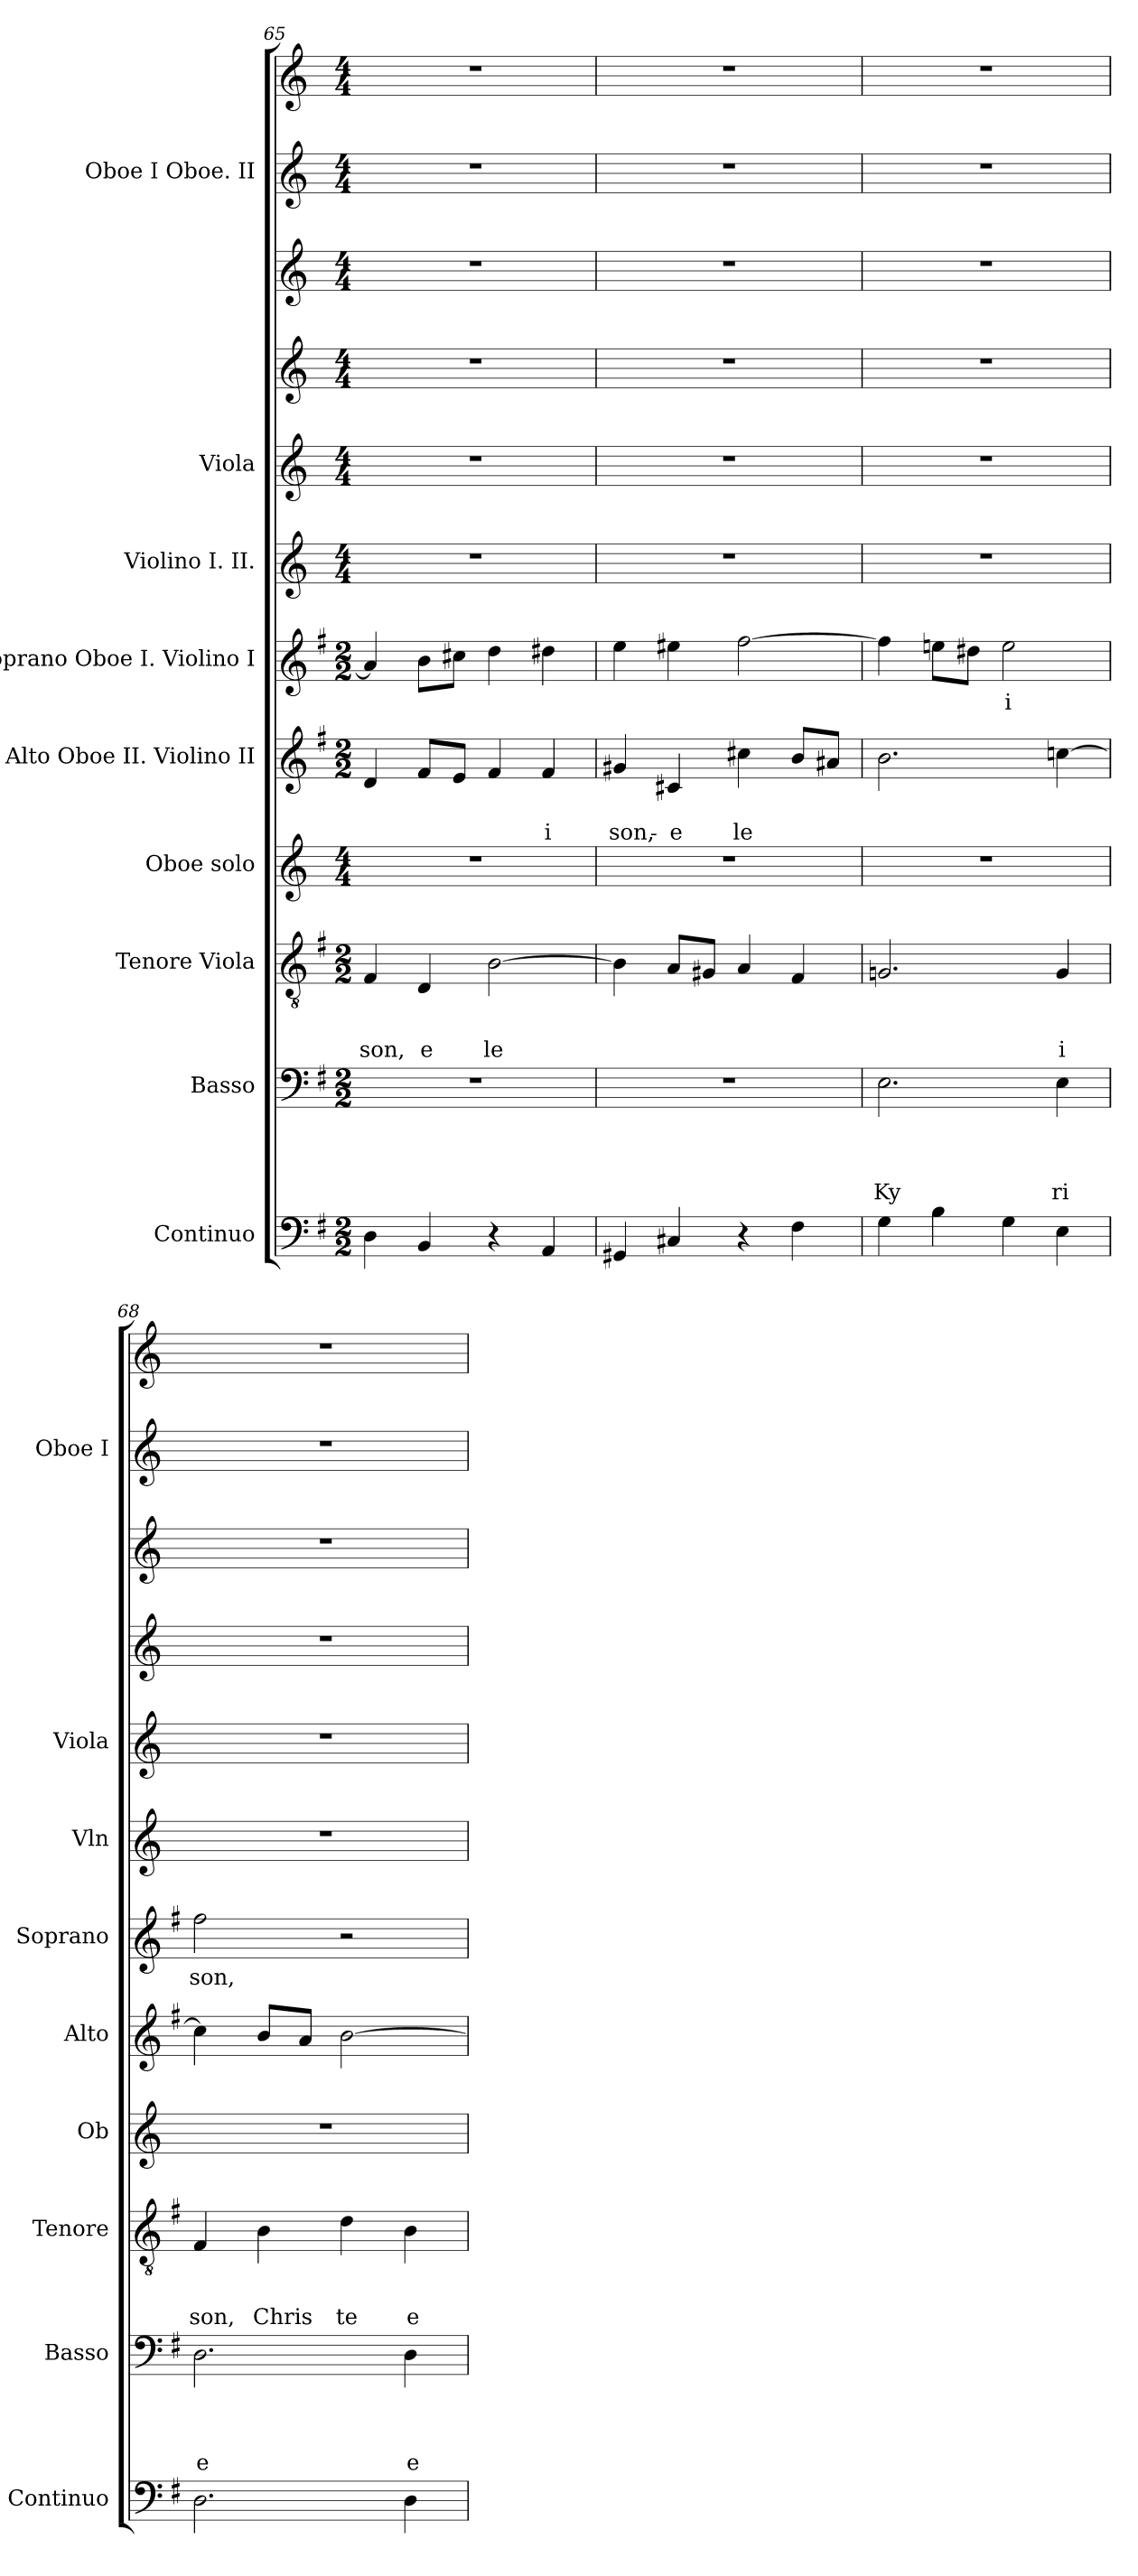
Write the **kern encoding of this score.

**kern	**kern	**text	**text	**text	**text	**kern	**text	**text	**text	**kern	**kern	**text	**text	**kern	**text	**kern	**kern	**kern	**kern	**kern	**kern
*part11	*part10	*part10	*part10	*part10	*part10	*part9	*part9	*part9	*part9	*part8	*part7	*part7	*part7	*part6	*part6	*part5	*part4	*part3	*part2	*part1	*part1
*staff12	*staff11	*staff11	*staff11	*staff11	*staff11	*staff10	*staff10	*staff10	*staff10	*staff9	*staff8	*staff8	*staff8	*staff7	*staff7	*staff6	*staff5	*staff4	*staff3	*staff2	*staff1
*I"Continuo	*I"Basso	*	*	*	*	*I"Tenore Viola	*	*	*	*I"Oboe solo	*I"Alto Oboe II. Violino II	*	*	*I"Soprano Oboe I. Violino I	*	*I"Violino I. II.	*I"Viola	*	*	*I"Oboe I Oboe. II	*
*I'Continuo	*I'Basso	*	*	*	*	*I'Tenore	*	*	*	*I'Ob	*I'Alto	*	*	*I'Soprano	*	*I'Vln	*I'Viola	*	*	*I'Oboe I	*
*clefF4	*clefF4	*	*	*	*	*clefGv2	*	*	*	*clefG2	*clefG2	*	*	*clefG2	*	*clefG2	*clefG2	*clefG2	*clefG2	*clefG2	*clefG2
*k[f#]	*k[f#]	*	*	*	*	*k[f#]	*	*	*	*k[]	*k[f#]	*	*	*k[f#]	*	*k[]	*k[]	*k[]	*k[]	*k[]	*k[]
*G:	*G:	*	*	*	*	*G:	*	*	*	*C:	*G:	*	*	*G:	*	*C:	*C:	*C:	*C:	*C:	*C:
*M2/2	*M2/2	*	*	*	*	*M2/2	*	*	*	*M4/4	*M2/2	*	*	*M2/2	*	*M4/4	*M4/4	*M4/4	*M4/4	*M4/4	*M4/4
=65	=65	=65	=65	=65	=65	=65	=65	=65	=65	=65	=65	=65	=65	=65	=65	=65	=65	=65	=65	=65	=65
!	!	!	!	!	!	!	!	!	!LO:LY:b	!	!	!	!	!	!	!	!	!	!	!	!
4D\	1r	.	.	.	.	4F#/	.	.	son,	1r	4d/	.	.	4a#/]	.	1r	1r	1r	1r	1r	1r
!	!	!	!	!	!	!	!	!	!LO:LY:b	!	!	!	!	!	!	!	!	!	!	!	!
4BB/	.	.	.	.	.	4D/	.	.	e	.	8f#/L	.	.	8b\L	.	.	.	.	.	.	.
.	.	.	.	.	.	.	.	.	.	.	8e/J	.	.	8cc#X\J	.	.	.	.	.	.	.
!	!	!	!	!	!	!	!	!	!LO:LY:b	!	!	!	!	!	!	!	!	!	!	!	!
4r	.	.	.	.	.	[>2B\	.	.	le	.	4f#/	.	.	4dd\	.	.	.	.	.	.	.
!	!	!	!	!	!	!	!	!	!	!	!	!	!LO:LY:b	!	!	!	!	!	!	!	!
4AA/	.	.	.	.	.	.	.	.	.	.	4f#/	.	i	4dd#X\	.	.	.	.	.	.	.
=66	=66	=66	=66	=66	=66	=66	=66	=66	=66	=66	=66	=66	=66	=66	=66	=66	=66	=66	=66	=66	=66
!	!	!	!	!	!	!	!	!	!	!	!	!	!LO:LY:b	!	!	!	!	!	!	!	!
4GG#X/	1r	.	.	.	.	4B\]	.	.	.	1r	4g#X/	.	son,-	4ee\	.	1r	1r	1r	1r	1r	1r
!	!	!	!	!	!	!	!	!	!	!	!	!	!LO:LY:b	!	!	!	!	!	!	!	!
4C#X/	.	.	.	.	.	8A/L	.	.	.	.	4c#X/	.	-e	4ee#X\	.	.	.	.	.	.	.
.	.	.	.	.	.	8G#X/J	.	.	.	.	.	.	.	.	.	.	.	.	.	.	.
!	!	!	!	!	!	!	!	!	!	!	!	!	!LO:LY:b	!	!	!	!	!	!	!	!
4r	.	.	.	.	.	4A/	.	.	.	.	4cc#X\	.	le	[>2ff#\	.	.	.	.	.	.	.
4F#\	.	.	.	.	.	4F#/	.	.	.	.	8b/L	.	.	.	.	.	.	.	.	.	.
.	.	.	.	.	.	.	.	.	.	.	8a#X/J	.	.	.	.	.	.	.	.	.	.
=67	=67	=67	=67	=67	=67	=67	=67	=67	=67	=67	=67	=67	=67	=67	=67	=67	=67	=67	=67	=67	=67
!	!	!	!	!	!LO:LY:b	!	!	!	!	!	!	!	!	!	!	!	!	!	!	!	!
4G\	2.E\	.	.	.	Ky	2.Gn/	.	.	.	1r	2.b\	.	.	4ff#\]	.	1r	1r	1r	1r	1r	1r
4B\	.	.	.	.	.	.	.	.	.	.	.	.	.	8een\L	.	.	.	.	.	.	.
.	.	.	.	.	.	.	.	.	.	.	.	.	.	8dd#X\J	.	.	.	.	.	.	.
!	!	!	!	!	!	!	!	!	!	!	!	!	!	!	!LO:LY:b	!	!	!	!	!	!
4G\	.	.	.	.	.	.	.	.	.	.	.	.	.	2ee\	i	.	.	.	.	.	.
!	!	!	!	!	!LO:LY:b	!	!	!	!LO:LY:b	!	!	!	!	!	!	!	!	!	!	!	!
4E\	4E\	.	.	.	ri	4G/	.	.	i	.	[>4ccn\	.	.	.	.	.	.	.	.	.	.
=68	=68	=68	=68	=68	=68	=68	=68	=68	=68	=68	=68	=68	=68	=68	=68	=68	=68	=68	=68	=68	=68
!	!	!	!	!	!LO:LY:b	!	!	!	!LO:LY:b	!	!	!	!	!	!LO:LY:b	!	!	!	!	!	!
2.D\	2.D\	.	.	.	e	4F#/	.	.	son,	1r	4cc\]	.	.	2ff#\	son,	1r	1r	1r	1r	1r	1r
!	!	!	!	!	!	!	!	!	!LO:LY:b	!	!	!	!	!	!	!	!	!	!	!	!
.	.	.	.	.	.	4B\	.	.	Chris	.	8b/L	.	.	.	.	.	.	.	.	.	.
.	.	.	.	.	.	.	.	.	.	.	8a/J	.	.	.	.	.	.	.	.	.	.
!	!	!	!	!	!	!	!	!	!LO:LY:b	!	!	!	!	!	!	!	!	!	!	!	!
.	.	.	.	.	.	4d\	.	.	te	.	[>2b\	.	.	2r	.	.	.	.	.	.	.
!	!	!	!	!	!LO:LY:b	!	!	!	!LO:LY:b	!	!	!	!	!	!	!	!	!	!	!	!
4D\	4D\	.	.	.	e	4B\	.	.	e	.	.	.	.	.	.	.	.	.	.	.	.
=	=	=	=	=	=	=	=	=	=	=	=	=	=	=	=	=	=	=	=	=	=
*-	*-	*-	*-	*-	*-	*-	*-	*-	*-	*-	*-	*-	*-	*-	*-	*-	*-	*-	*-	*-	*-
